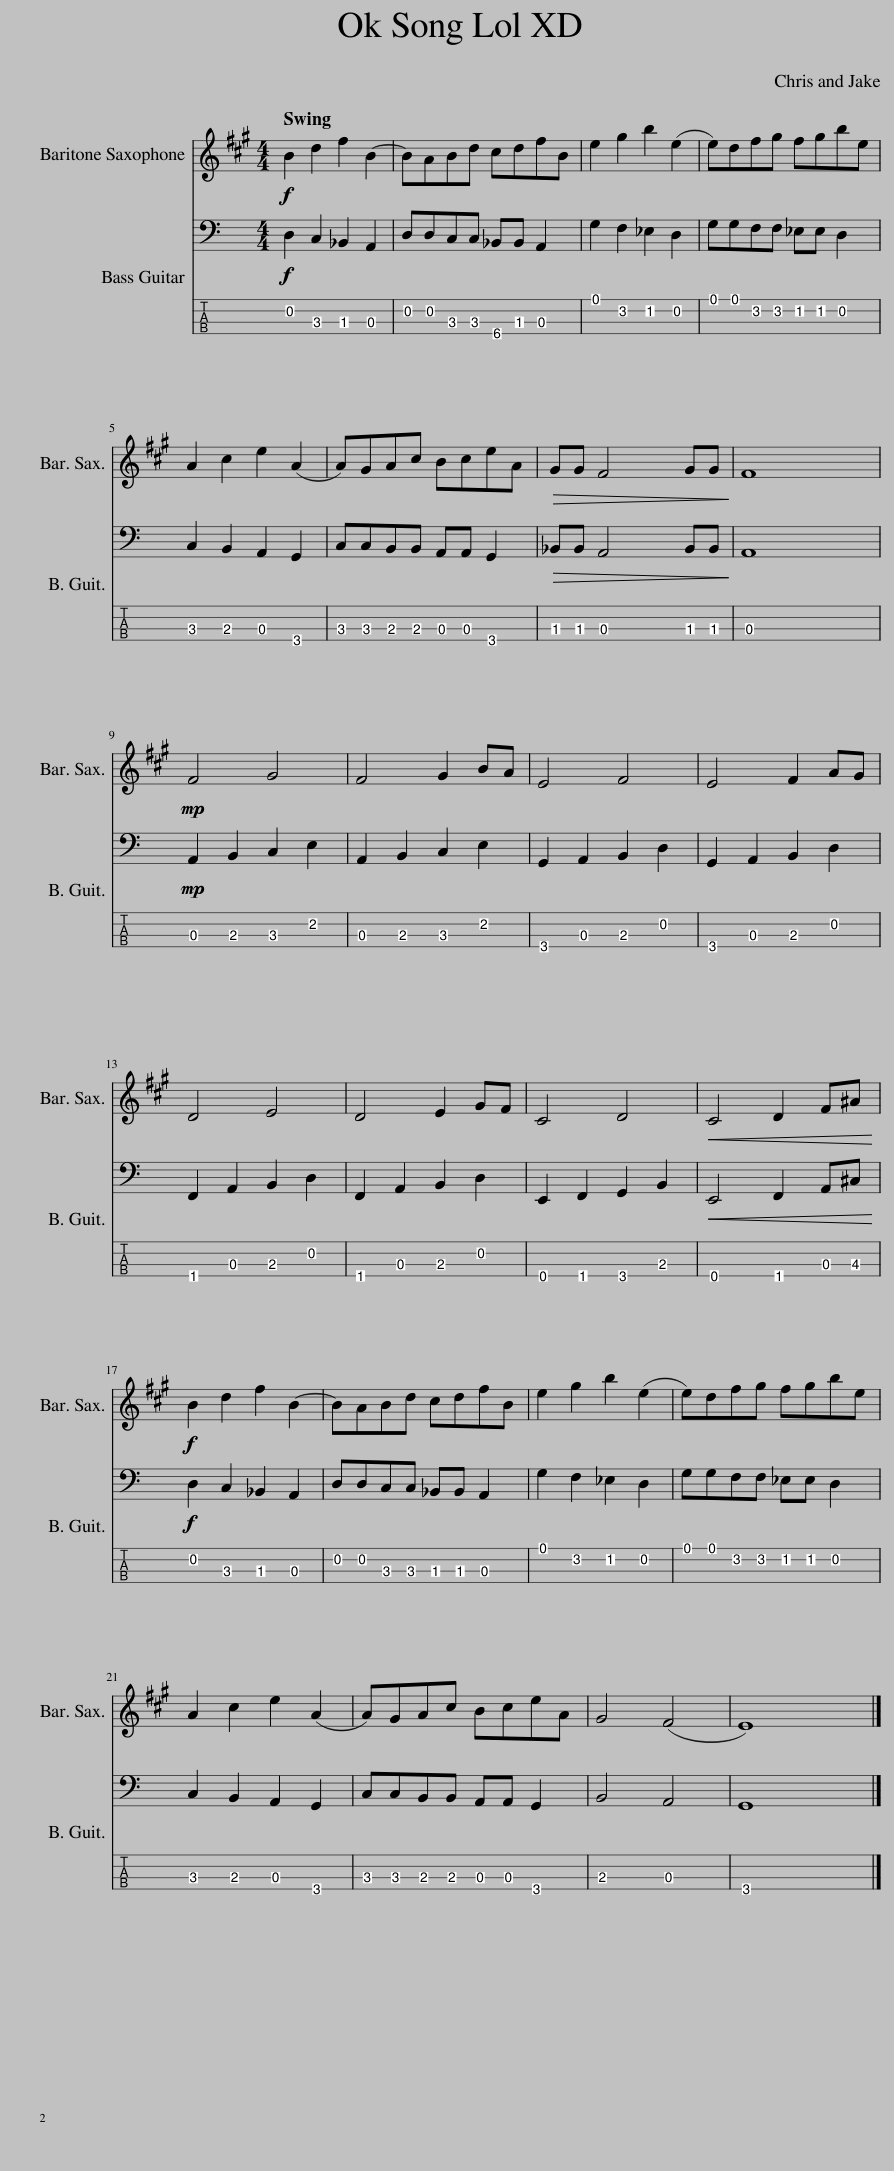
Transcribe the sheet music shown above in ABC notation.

X:1
%%score 1 { 2 | 3 }
L:1/8
M:4/4
I:linebreak $
K:C
V:1 treble transpose=-21
V:2 bass transpose=-12
V:3 tab transpose=-12 stafflines=4 strings="E2,A2,D3,G3 nostems "
V:1
[K:A]!f! B2 d2 f2 B2- | BABd cdfB | e2 g2 b2 (e2 | e)dfg fgbe |$ A2 c2 e2 (A2 | %5
 A)GAc BceA |!>(! GG F4 GG!>)! | F8 |$!mp! F4 G4 | F4 G2 BA | %10
 E4 F4 | E4 F2 AG |$ D4 E4 | D4 E2 GF | C4 D4 | %15
!<(! C4 D2 F^A!<)! |$!f! B2 d2 f2 B2- | BABd cdfB | e2 g2 b2 (e2 | e)dfg fgbe |$ %20
 A2 c2 e2 (A2 | A)GAc BceA | G4 (F4 | E8) |] %24
V:2
!f! D,2 C,2 _B,,2 A,,2 | D,D,C,C, _B,,B,, A,,2 | G,2 F,2 _E,2 D,2 | G,G,F,F, _E,E, D,2 |$ C,2 B,,2 A,,2 G,,2 | %5
 C,C,B,,B,, A,,A,, G,,2 |!>(! _B,,B,, A,,4 B,,B,,!>)! | A,,8 |$!mp! A,,2 B,,2 C,2 E,2 | A,,2 B,,2 C,2 E,2 | %10
 G,,2 A,,2 B,,2 D,2 | G,,2 A,,2 B,,2 D,2 |$ F,,2 A,,2 B,,2 D,2 | F,,2 A,,2 B,,2 D,2 | E,,2 F,,2 G,,2 B,,2 | %15
!<(! E,,4 F,,2 A,,^C,!<)! |$!f! D,2 C,2 _B,,2 A,,2 | D,D,C,C, _B,,B,, A,,2 | G,2 F,2 _E,2 D,2 | G,G,F,F, _E,E, D,2 |$ %20
 C,2 B,,2 A,,2 G,,2 | C,C,B,,B,, A,,A,, G,,2 | B,,4 A,,4 | G,,8 |] %24
V:3
 !2!D,,2 !3!C,,2 !3!_B,,,2 !3!A,,,2 | !2!D,, !2!D,, !3!C,, !3!C,, !4!_B,,, !3!B,,, !3!A,,,2 | !1!G,,2 !2!F,,2 !2!_E,,2 !2!D,,2 | !1!G,, !1!G,, !2!F,, !2!F,, !2!_E,, !2!E,, !2!D,,2 |$ !3!C,,2 !3!B,,,2 !3!A,,,2 !4!G,,,2 | %5
 !3!C,, !3!C,, !3!B,,, !3!B,,, !3!A,,, !3!A,,, !4!G,,,2 | !3!_B,,, !3!B,,, !3!A,,, x x2 !3!B,,, !3!B,,, | !3!A,,, x x2 x4 |$ !3!A,,,2 !3!B,,,2 !3!C,,2 !2!E,,2 | !3!A,,,2 !3!B,,,2 !3!C,,2 !2!E,,2 | %10
 !4!G,,,2 !3!A,,,2 !3!B,,,2 !2!D,,2 | !4!G,,,2 !3!A,,,2 !3!B,,,2 !2!D,,2 |$ !4!F,,,2 !3!A,,,2 !3!B,,,2 !2!D,,2 | !4!F,,,2 !3!A,,,2 !3!B,,,2 !2!D,,2 | !4!E,,,2 !4!F,,,2 !4!G,,,2 !3!B,,,2 | %15
 !4!E,,,4 !4!F,,,2 !3!A,,, !3!^C,, |$ !2!D,,2 !3!C,,2 !3!_B,,,2 !3!A,,,2 | !2!D,, !2!D,, !3!C,, !3!C,, !3!_B,,, !3!B,,, !3!A,,,2 | !1!G,,2 !2!F,,2 !2!_E,,2 !2!D,,2 | !1!G,, !1!G,, !2!F,, !2!F,, !2!_E,, !2!E,, !2!D,,2 |$ %20
 !3!C,,2 !3!B,,,2 !3!A,,,2 !4!G,,,2 | !3!C,, !3!C,, !3!B,,, !3!B,,, !3!A,,, !3!A,,, !4!G,,,2 | !3!B,,,4 !3!A,,,4 | !4!G,,,4 x4 |] %24
